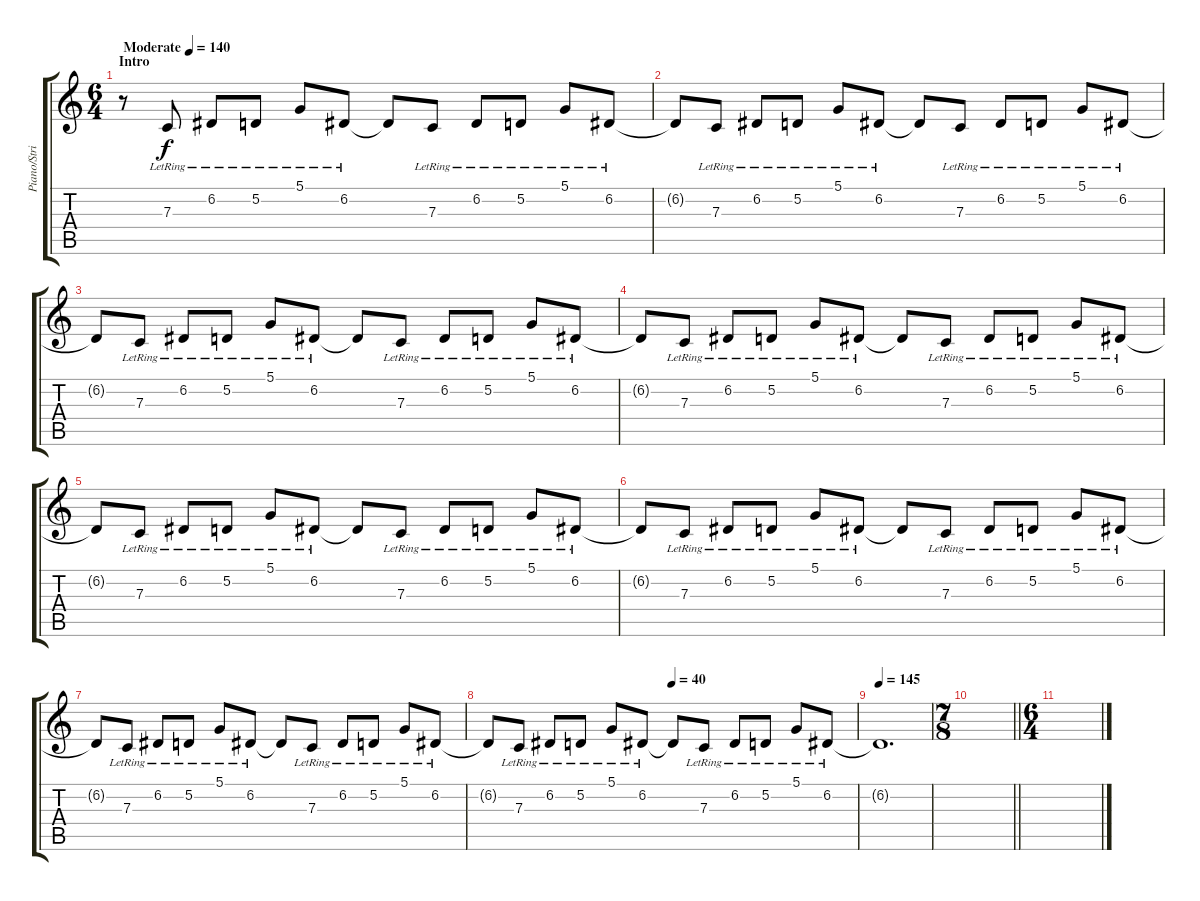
\track ("Piano/Strings" "Piano/Stri") {instrument acousticgrandpiano}
\staff {score tabs}
\tuning (D4 A3 F3 C3 G2 C2) {hide}
\ts (6 4)
\section ("" "Intro")
\tempo (140 "Moderate")
\clef g2
\ks c
r.8{dy f instrument acousticgrandpiano} 7.3{lr}.8 6.2{lr}.8 5.2{lr}.8 5.1{lr}.8 6.2{lr}.8 6.2{t}.8 7.3{lr}.8 6.2{lr}.8 5.2{lr}.8 5.1{lr}.8 6.2{lr}.8 |
6.2{t}.8 7.3{lr}.8 6.2{lr}.8 5.2{lr}.8 5.1{lr}.8 6.2{lr}.8 6.2{t}.8 7.3{lr}.8 6.2{lr}.8 5.2{lr}.8 5.1{lr}.8 6.2{lr}.8 |
6.2{t}.8 7.3{lr}.8 6.2{lr}.8 5.2{lr}.8 5.1{lr}.8 6.2{lr}.8 6.2{t}.8 7.3{lr}.8 6.2{lr}.8 5.2{lr}.8 5.1{lr}.8 6.2{lr}.8 |
6.2{t}.8 7.3{lr}.8 6.2{lr}.8 5.2{lr}.8 5.1{lr}.8 6.2{lr}.8 6.2{t}.8 7.3{lr}.8 6.2{lr}.8 5.2{lr}.8 5.1{lr}.8 6.2{lr}.8 |
6.2{t}.8 7.3{lr}.8 6.2{lr}.8 5.2{lr}.8 5.1{lr}.8 6.2{lr}.8 6.2{t}.8 7.3{lr}.8 6.2{lr}.8 5.2{lr}.8 5.1{lr}.8 6.2{lr}.8 |
6.2{t}.8 7.3{lr}.8 6.2{lr}.8 5.2{lr}.8 5.1{lr}.8 6.2{lr}.8 6.2{t}.8 7.3{lr}.8 6.2{lr}.8 5.2{lr}.8 5.1{lr}.8 6.2{lr}.8 |
6.2{t}.8 7.3{lr}.8 6.2{lr}.8 5.2{lr}.8 5.1{lr}.8 6.2{lr}.8 6.2{t}.8 7.3{lr}.8 6.2{lr}.8 5.2{lr}.8 5.1{lr}.8 6.2{lr}.8 |
\tempo (40 0.5)
6.2{t}.8 7.3{lr}.8 6.2{lr}.8 5.2{lr}.8 5.1{lr}.8 6.2{lr}.8 6.2{t}.8 7.3{lr}.8 6.2{lr}.8 5.2{lr}.8 5.1{lr}.8 6.2{lr}.8 |
\tempo 145
6.2{t}.1{d} |
\ts (7 8)
\barLineRight lightlight
|
\ts (6 4)
